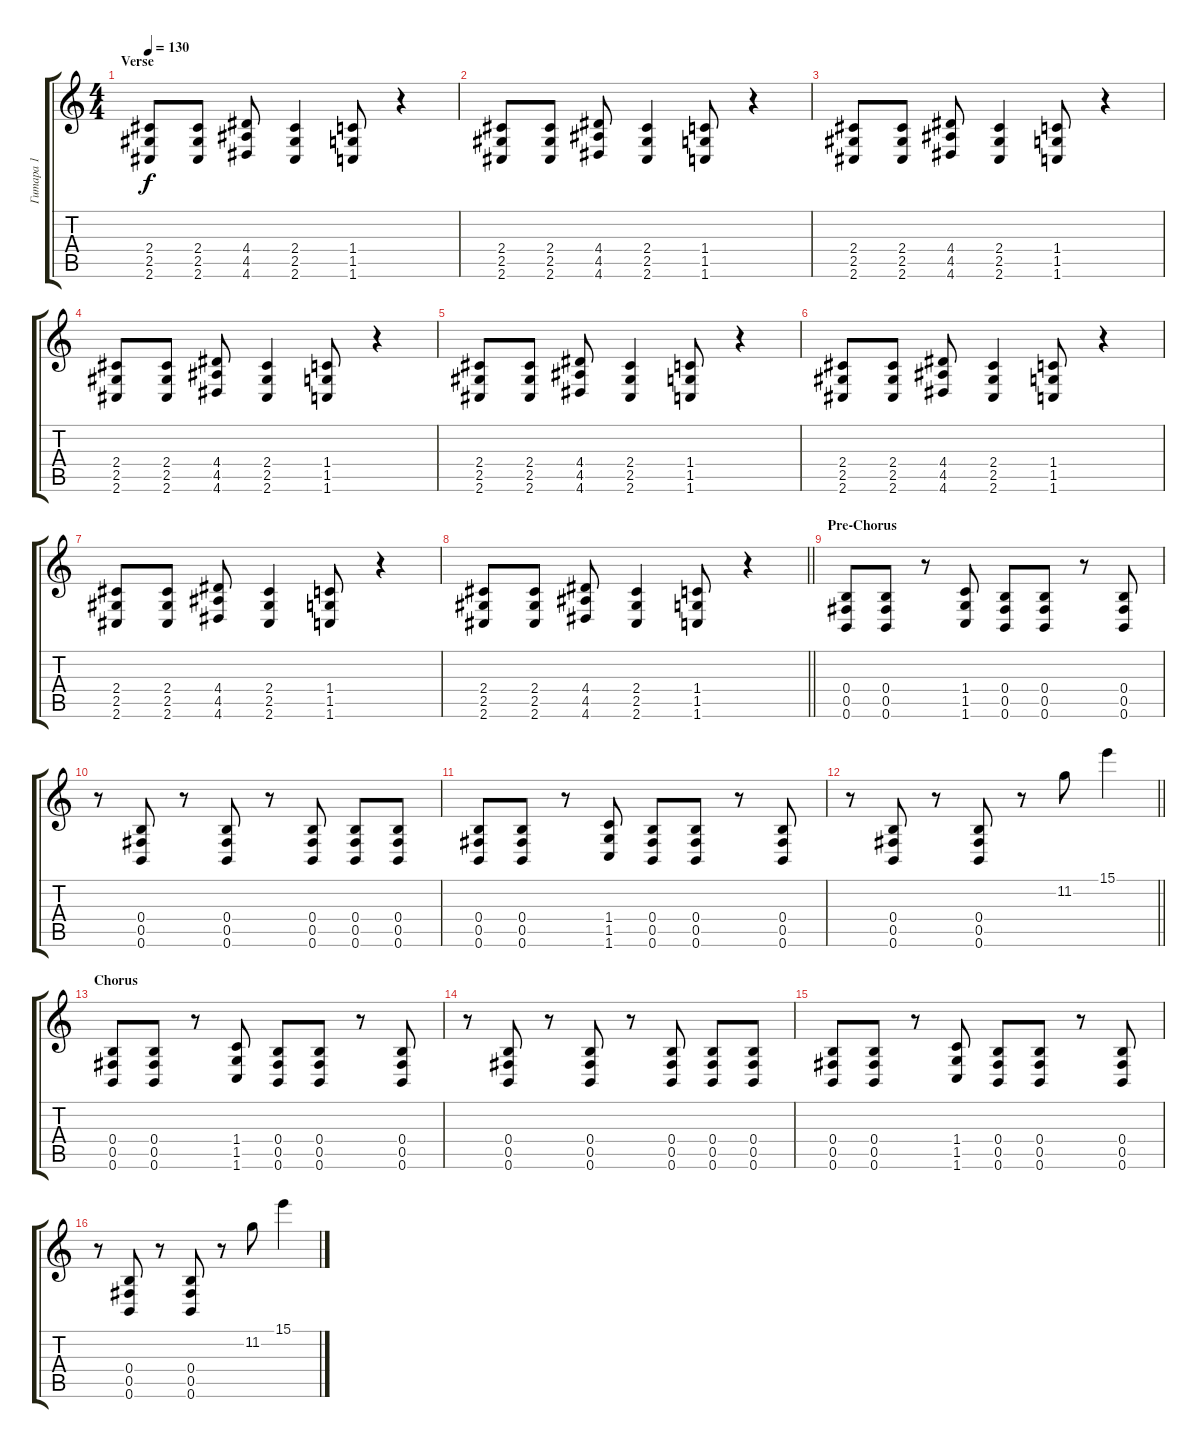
\track ("Гитара 1" "Гитара 1") {instrument electricguitarclean}
\staff {score tabs}
\tuning (Db4 Ab3 E3 B2 Gb2 B1) {hide}
\ts (4 4)
\section ("" "Verse")
\tempo 130
\clef g2
\ks c
(2.4 2.5 2.6).8{dy f} (2.4 2.5 2.6).8 (4.4 4.5 4.6).8 (2.4 2.5 2.6).4 (1.4 1.5 1.6).8 r.4 |
(2.4 2.5 2.6).8 (2.4 2.5 2.6).8 (4.4 4.5 4.6).8 (2.4 2.5 2.6).4 (1.4 1.5 1.6).8 r.4 |
(2.4 2.5 2.6).8 (2.4 2.5 2.6).8 (4.4 4.5 4.6).8 (2.4 2.5 2.6).4 (1.4 1.5 1.6).8 r.4 |
(2.4 2.5 2.6).8 (2.4 2.5 2.6).8 (4.4 4.5 4.6).8 (2.4 2.5 2.6).4 (1.4 1.5 1.6).8 r.4 |
(2.4 2.5 2.6).8 (2.4 2.5 2.6).8 (4.4 4.5 4.6).8 (2.4 2.5 2.6).4 (1.4 1.5 1.6).8 r.4 |
(2.4 2.5 2.6).8 (2.4 2.5 2.6).8 (4.4 4.5 4.6).8 (2.4 2.5 2.6).4 (1.4 1.5 1.6).8 r.4 |
(2.4 2.5 2.6).8 (2.4 2.5 2.6).8 (4.4 4.5 4.6).8 (2.4 2.5 2.6).4 (1.4 1.5 1.6).8 r.4 |
\barLineRight lightlight
(2.4 2.5 2.6).8 (2.4 2.5 2.6).8 (4.4 4.5 4.6).8 (2.4 2.5 2.6).4 (1.4 1.5 1.6).8 r.4 |
\section ("" "Pre-Chorus")
(0.4 0.5 0.6).8 (0.4 0.5 0.6).8 r.8 (1.4 1.5 1.6).8 (0.4 0.5 0.6).8 (0.4 0.5 0.6).8 r.8 (0.4 0.5 0.6).8 |
r.8 (0.4 0.5 0.6).8 r.8 (0.4 0.5 0.6).8 r.8 (0.4 0.5 0.6).8 (0.4 0.5 0.6).8 (0.4 0.5 0.6).8 |
(0.4 0.5 0.6).8 (0.4 0.5 0.6).8 r.8 (1.4 1.5 1.6).8 (0.4 0.5 0.6).8 (0.4 0.5 0.6).8 r.8 (0.4 0.5 0.6).8 |
\barLineRight lightlight
r.8 (0.4 0.5 0.6).8 r.8 (0.4 0.5 0.6).8 r.8 11.2.8 15.1.4 |
\section ("" "Chorus")
(0.4 0.5 0.6).8 (0.4 0.5 0.6).8 r.8 (1.4 1.5 1.6).8 (0.4 0.5 0.6).8 (0.4 0.5 0.6).8 r.8 (0.4 0.5 0.6).8 |
r.8 (0.4 0.5 0.6).8 r.8 (0.4 0.5 0.6).8 r.8 (0.4 0.5 0.6).8 (0.4 0.5 0.6).8 (0.4 0.5 0.6).8 |
(0.4 0.5 0.6).8 (0.4 0.5 0.6).8 r.8 (1.4 1.5 1.6).8 (0.4 0.5 0.6).8 (0.4 0.5 0.6).8 r.8 (0.4 0.5 0.6).8 |
r.8 (0.4 0.5 0.6).8 r.8 (0.4 0.5 0.6).8 r.8 11.2.8 15.1.4
